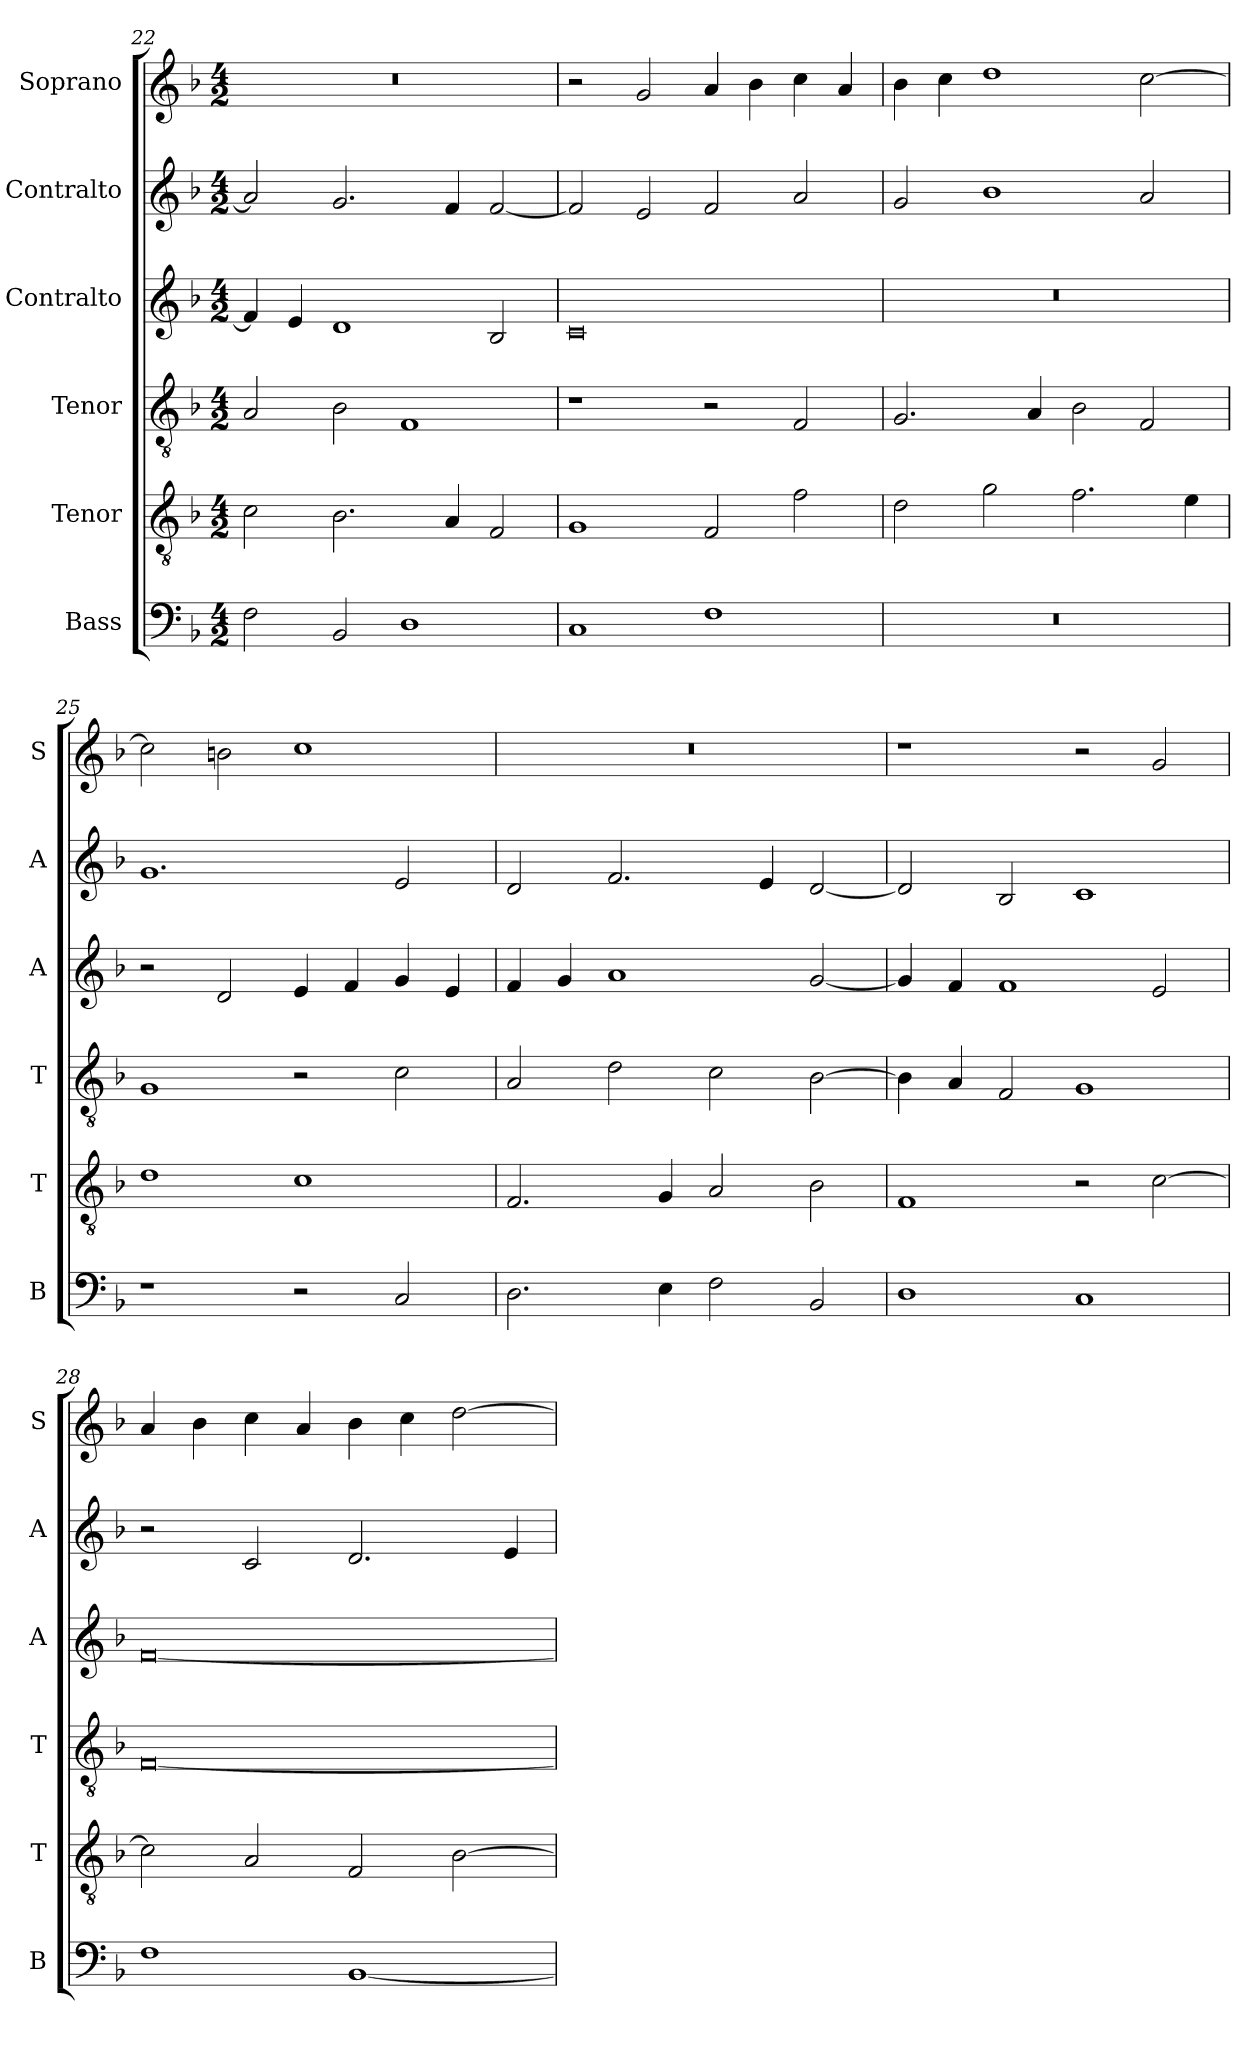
**kern	**kern	**kern	**kern	**kern	**kern
*part6	*part5	*part4	*part3	*part2	*part1
*staff6	*staff5	*staff4	*staff3	*staff2	*staff1
*I"Bass	*I"Tenor	*I"Tenor	*I"Contralto	*I"Contralto	*I"Soprano
*I'B	*I'T	*I'T	*I'A	*I'A	*I'S
*clefF4	*clefGv2	*clefGv2	*clefG2	*clefG2	*clefG2
*k[b-]	*k[b-]	*k[b-]	*k[b-]	*k[b-]	*k[b-]
*F:ion	*F:ion	*F:ion	*F:ion	*F:ion	*F:ion
*M4/2	*M4/2	*M4/2	*M4/2	*M4/2	*M4/2
=22	=22	=22	=22	=22	=22
2F	2c	2A	4f]	2a]	0r
.	.	.	4e	.	.
2BB-	2.B-	2B-	1d	2.g	.
1D	.	1F	.	.	.
.	4A	.	.	4f	.
.	2F	.	2B-	[2f	.
=23	=23	=23	=23	=23	=23
1C	1G	1r	0c	2f]	2r
.	.	.	.	2e	2g
1F	2F	2r	.	2f	4a
.	.	.	.	.	4b-
.	2f	2F	.	2a	4cc
.	.	.	.	.	4a
=24	=24	=24	=24	=24	=24
0r	2d	2.G	0r	2g	4b-
.	.	.	.	.	4cc
.	2g	.	.	1b-	1dd
.	.	4A	.	.	.
.	2.f	2B-	.	.	.
.	.	2F	.	2a	[2cc
.	4e	.	.	.	.
=25	=25	=25	=25	=25	=25
1r	1d	1G	2r	1.g	2cc]
.	.	.	2d	.	2bn
2r	1c	2r	4e	.	1cc
.	.	.	4f	.	.
2C	.	2c	4g	2e	.
.	.	.	4e	.	.
=26	=26	=26	=26	=26	=26
2.D	2.F	2A	4f	2d	0r
.	.	.	4g	.	.
.	.	2d	1a	2.f	.
4E	4G	.	.	.	.
2F	2A	2c	.	.	.
.	.	.	.	4e	.
2BB-	2B-	[2B-	[2g	[2d	.
=27	=27	=27	=27	=27	=27
1D	1F	4B-]	4g]	2d]	1r
.	.	4A	4f	.	.
.	.	2F	1f	2B-	.
1C	2r	1G	.	1c	2r
.	[2c	.	2e	.	2g
=28	=28	=28	=28	=28	=28
1F	2c]	[0F	[0f	2r	4a
.	.	.	.	.	4b-
.	2A	.	.	2c	4cc
.	.	.	.	.	4a
[1BB-	2F	.	.	2.d	4b-
.	.	.	.	.	4cc
.	[2B-	.	.	.	[2dd
.	.	.	.	4e	.
=	=	=	=	=	=
*-	*-	*-	*-	*-	*-
